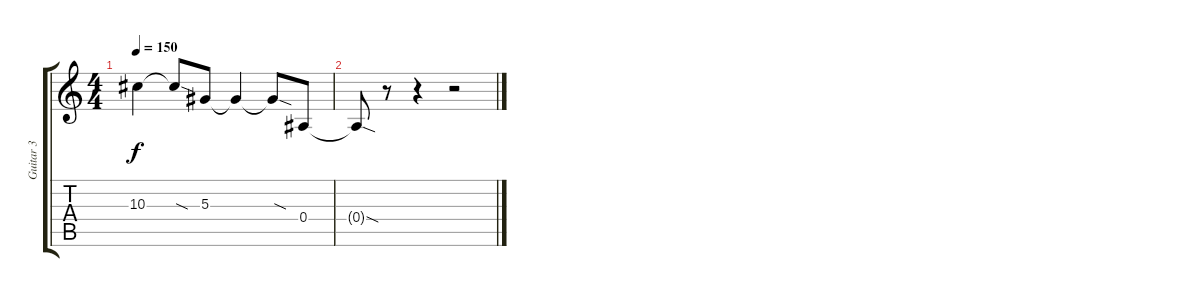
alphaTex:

\track ("Guitar 3" "Guitar 3") {instrument distortionguitar}
\staff {score tabs}
\tuning (C4 G3 Eb3 Bb2 F2 C2) {hide}
\ts (4 4)
\tempo 150
\clef g2
\ks c
10.3{t}.4{dy f} 10.3{sod t}.8 5.3.8 5.3{t}.4 5.3{sod t}.8 0.4.8 |
0.4{sod t}.8 r.8 r.4 r.2
